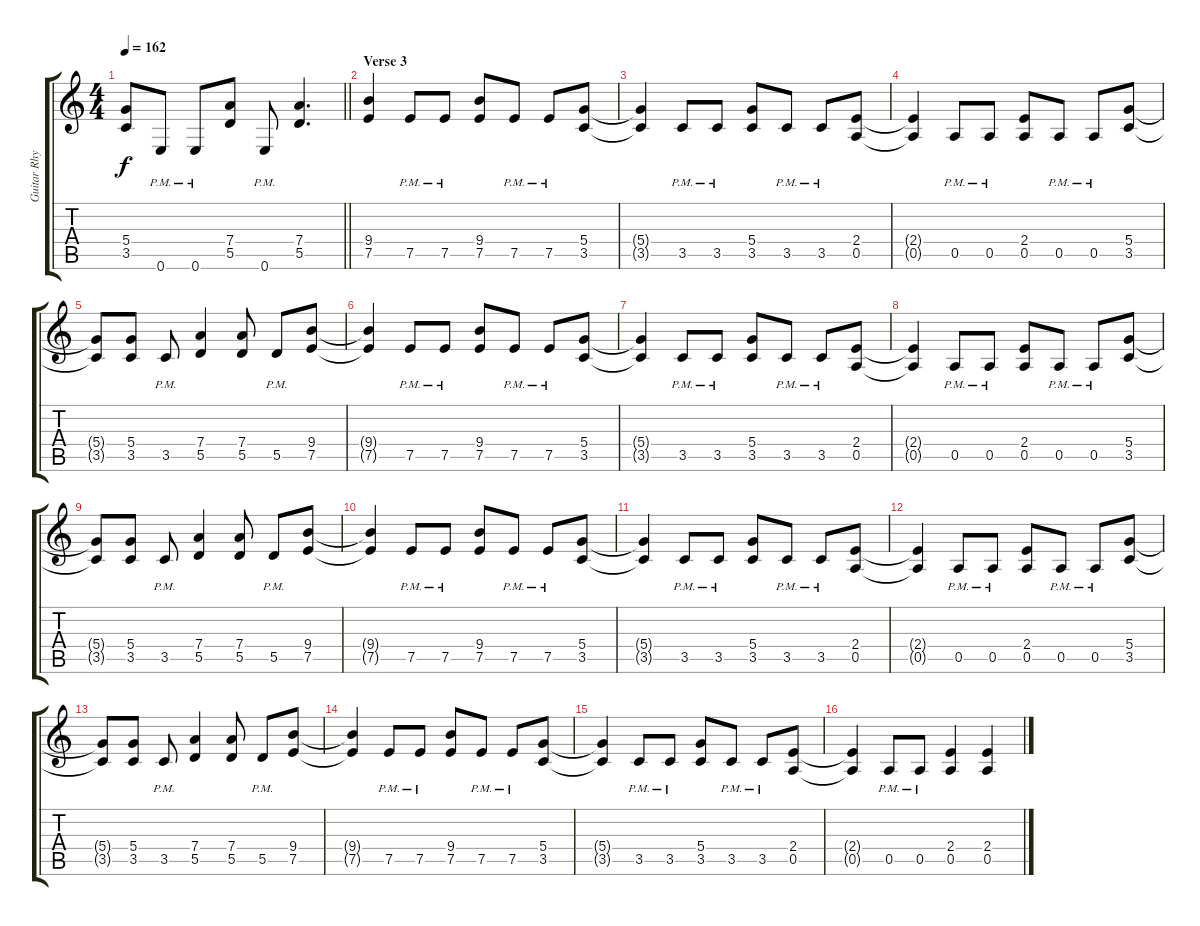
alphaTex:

\track ("Guitar Rhythm" "Guitar Rhy") {instrument distortionguitar}
\staff {score tabs}
\tuning (E4 B3 G3 D3 A2 E2) {hide}
\ts (4 4)
\tempo 162
\clef g2
\barLineRight lightlight
\ks c
(5.4 3.5).8{dy f} 0.6{pm}.8 0.6{pm}.8 (7.4 5.5).8 0.6{pm}.8 (7.4 5.5).4{d} |
\section ("" "Verse 3")
(9.4 7.5).4 7.5{pm}.8 7.5{pm}.8 (9.4 7.5).8 7.5{pm}.8 7.5{pm}.8 (5.4 3.5).8 |
(5.4{t} 3.5{t}).4 3.5{pm}.8 3.5{pm}.8 (5.4 3.5).8 3.5{pm}.8 3.5{pm}.8 (2.4 0.5).8 |
(2.4{t} 0.5{t}).4 0.5{pm}.8 0.5{pm}.8 (2.4 0.5).8 0.5{pm}.8 0.5{pm}.8 (5.4 3.5).8 |
(5.4{t} 3.5{t}).8 (5.4 3.5).8 3.5{pm}.8 (7.4 5.5).4 (7.4 5.5).8 5.5{pm}.8 (9.4 7.5).8 |
(9.4{t} 7.5{t}).4 7.5{pm}.8 7.5{pm}.8 (9.4 7.5).8 7.5{pm}.8 7.5{pm}.8 (5.4 3.5).8 |
(5.4{t} 3.5{t}).4 3.5{pm}.8 3.5{pm}.8 (5.4 3.5).8 3.5{pm}.8 3.5{pm}.8 (2.4 0.5).8 |
(2.4{t} 0.5{t}).4 0.5{pm}.8 0.5{pm}.8 (2.4 0.5).8 0.5{pm}.8 0.5{pm}.8 (5.4 3.5).8 |
(5.4{t} 3.5{t}).8 (5.4 3.5).8 3.5{pm}.8 (7.4 5.5).4 (7.4 5.5).8 5.5{pm}.8 (9.4 7.5).8 |
(9.4{t} 7.5{t}).4 7.5{pm}.8 7.5{pm}.8 (9.4 7.5).8 7.5{pm}.8 7.5{pm}.8 (5.4 3.5).8 |
(5.4{t} 3.5{t}).4 3.5{pm}.8 3.5{pm}.8 (5.4 3.5).8 3.5{pm}.8 3.5{pm}.8 (2.4 0.5).8 |
(2.4{t} 0.5{t}).4 0.5{pm}.8 0.5{pm}.8 (2.4 0.5).8 0.5{pm}.8 0.5{pm}.8 (5.4 3.5).8 |
(5.4{t} 3.5{t}).8 (5.4 3.5).8 3.5{pm}.8 (7.4 5.5).4 (7.4 5.5).8 5.5{pm}.8 (9.4 7.5).8 |
(9.4{t} 7.5{t}).4 7.5{pm}.8 7.5{pm}.8 (9.4 7.5).8 7.5{pm}.8 7.5{pm}.8 (5.4 3.5).8 |
(5.4{t} 3.5{t}).4 3.5{pm}.8 3.5{pm}.8 (5.4 3.5).8 3.5{pm}.8 3.5{pm}.8 (2.4 0.5).8 |
(2.4{t} 0.5{t}).4 0.5{pm}.8 0.5{pm}.8 (2.4 0.5).4 (2.4 0.5).4
